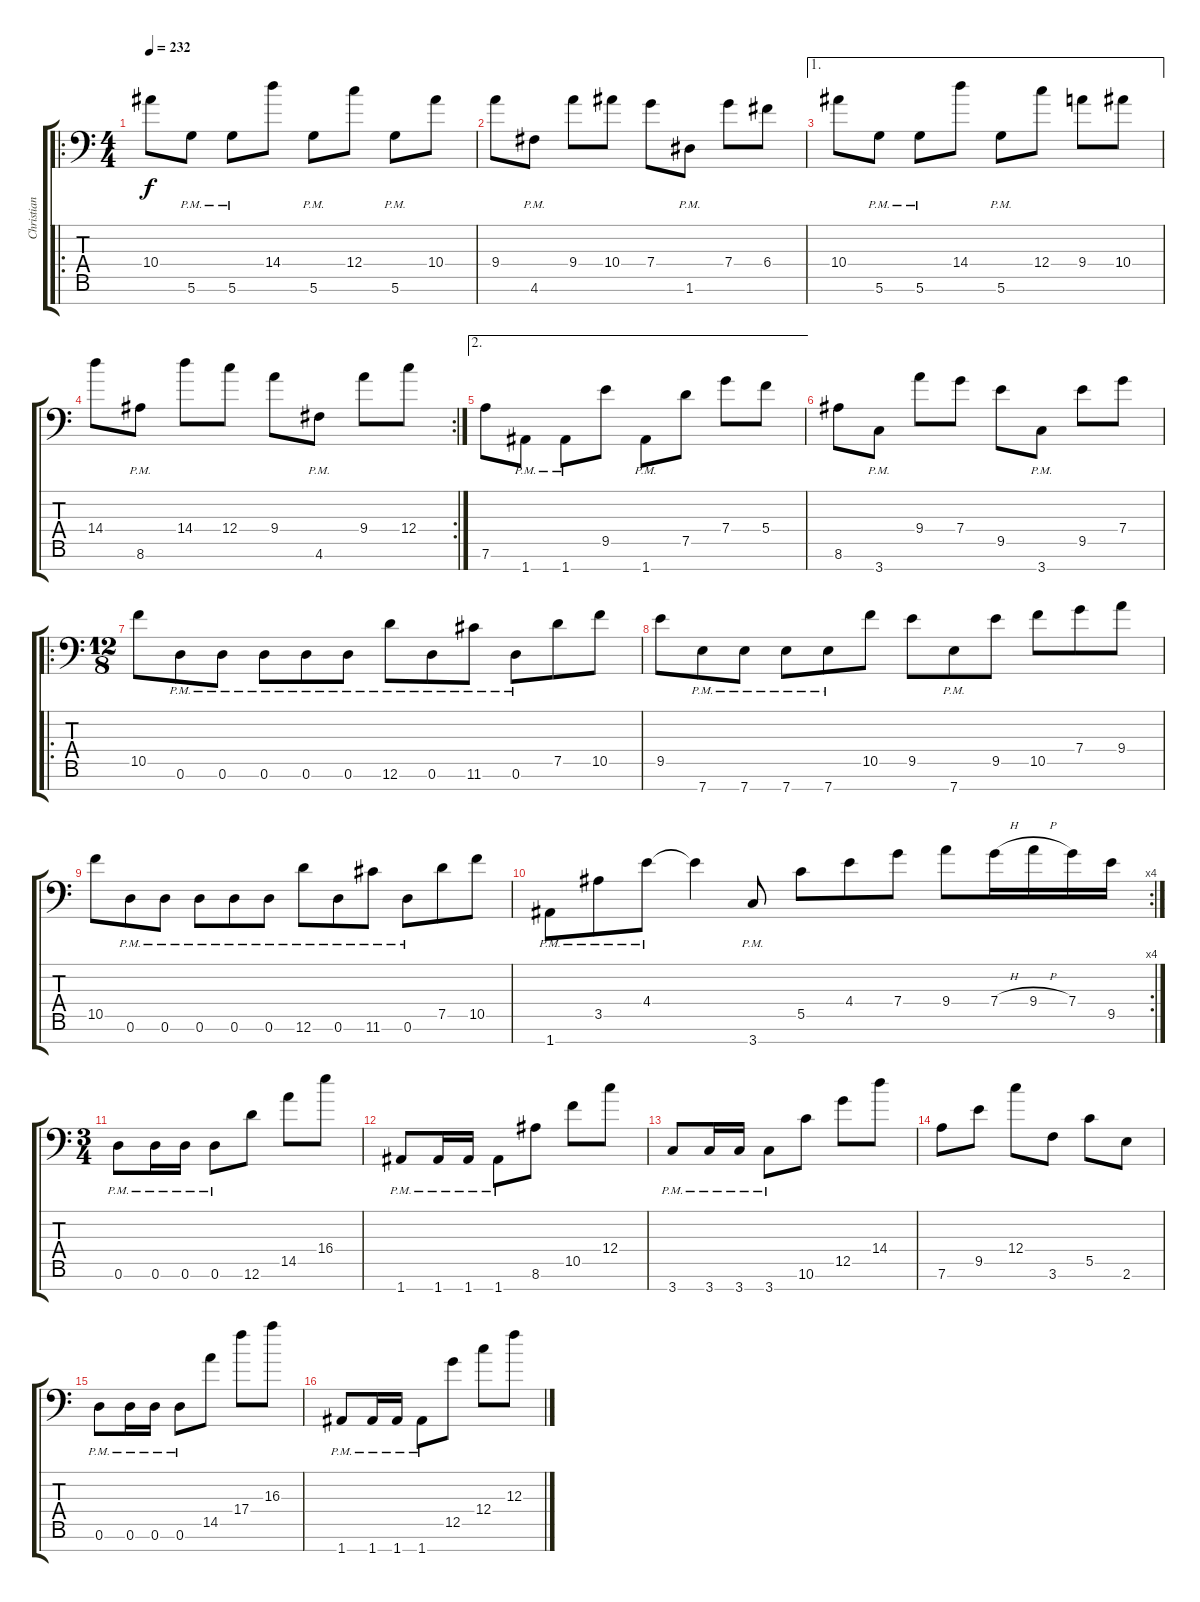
\track ("Christian Muenzner" "Christian ") {instrument distortionguitar}
\staff {score tabs}
\tuning (D4 A3 F3 C3 G2 D2 A1) {hide}
\ro
\ts (4 4)
\tempo 232
\clef f4
\ks c
10.4.8{dy f} 5.6{pm}.8 5.6{pm}.8 14.4.8 5.6{pm}.8 12.4.8 5.6{pm}.8 10.4.8 |
9.4.8 4.6{pm}.8 9.4.8 10.4.8 7.4.8 1.6{pm}.8 7.4.8 6.4.8 |
\ae 1
10.4.8 5.6{pm}.8 5.6{pm}.8 14.4.8 5.6{pm}.8 12.4.8 9.4.8 10.4.8 |
\rc 2
14.4.8 8.6{pm}.8 14.4.8 12.4.8 9.4.8 4.6{pm}.8 9.4.8 12.4.8 |
\ae 2
7.6.8 1.7{pm}.8 1.7{pm}.8 9.5.8 1.7{pm}.8 7.5.8 7.4.8 5.4.8 |
8.6.8 3.7{pm}.8 9.4.8 7.4.8 9.5.8 3.7{pm}.8 9.5.8 7.4.8 |
\ro
\ts (12 8)
10.5.8 0.6{pm}.8 0.6{pm}.8 0.6{pm}.8 0.6{pm}.8 0.6{pm}.8 12.6{pm}.8 0.6{pm}.8 11.6{pm}.8 0.6{pm}.8 7.5.8 10.5.8 |
9.5.8 7.7{pm}.8 7.7{pm}.8 7.7{pm}.8 7.7{pm}.8 10.5.8 9.5.8 7.7{pm}.8 9.5.8 10.5.8 7.4.8 9.4.8 |
10.5.8 0.6{pm}.8 0.6{pm}.8 0.6{pm}.8 0.6{pm}.8 0.6{pm}.8 12.6{pm}.8 0.6{pm}.8 11.6{pm}.8 0.6{pm}.8 7.5.8 10.5.8 |
\rc 4
1.7{pm}.8 3.5{pm}.8 4.4{pm}.8 4.4{t}.4 3.7{pm}.8 5.5.8 4.4.8 7.4.8 9.4.8 7.4{h}.16 9.4{h}.16 7.4.16 9.5.16 |
\ts (3 4)
0.6{pm}.8 0.6{pm}.16 0.6{pm}.16 0.6{pm}.8 12.6.8 14.5.8 16.4.8 |
1.7{pm}.8 1.7{pm}.16 1.7{pm}.16 1.7{pm}.8 8.6.8 10.5.8 12.4.8 |
3.7{pm}.8 3.7{pm}.16 3.7{pm}.16 3.7{pm}.8 10.6.8 12.5.8 14.4.8 |
7.6.8 9.5.8 12.4.8 3.6.8 5.5.8 2.6.8 |
0.6{pm}.8 0.6{pm}.16 0.6{pm}.16 0.6{pm}.8 14.5.8 17.4.8 16.3.8 |
1.7{pm}.8 1.7{pm}.16 1.7{pm}.16 1.7{pm}.8 12.5.8 12.4.8 12.3.8
